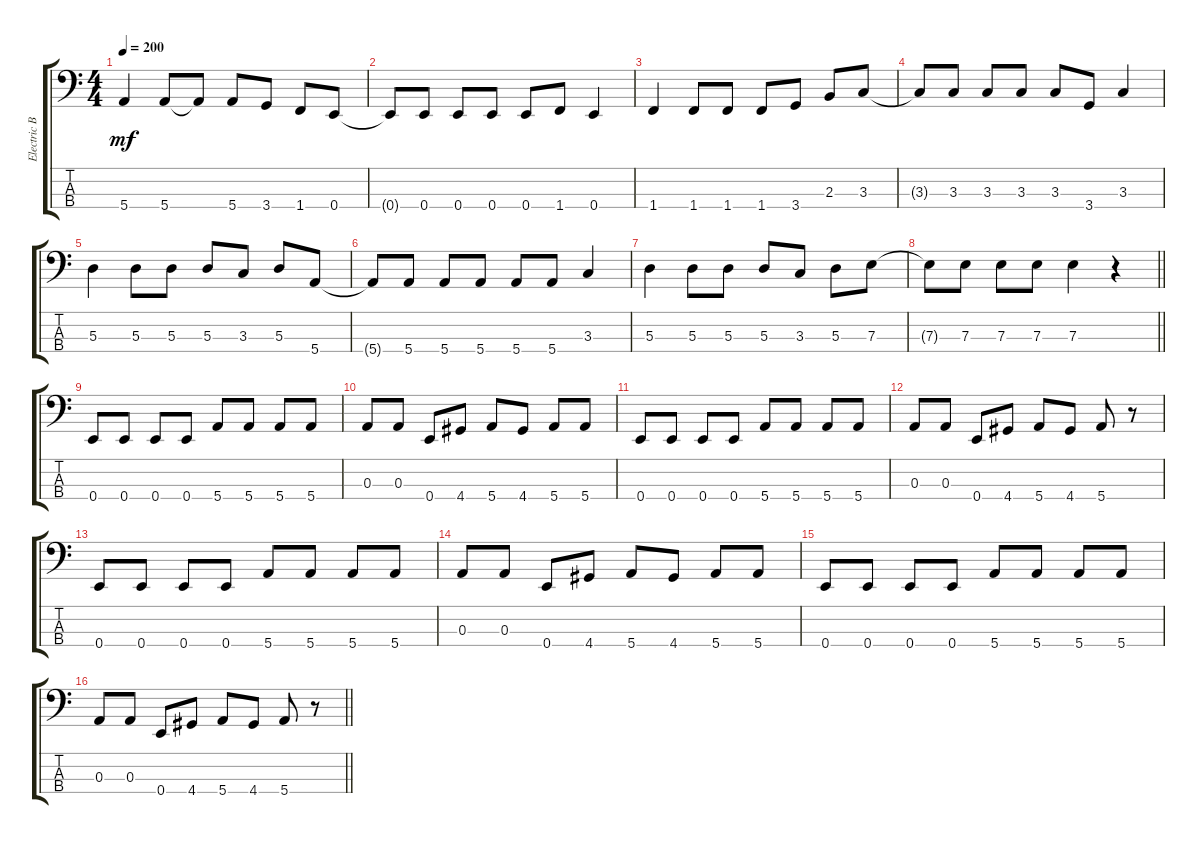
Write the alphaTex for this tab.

\track ("Electric Bass" "Electric B") {instrument electricbassfinger}
\staff {score tabs}
\tuning (G2 D2 A1 E1) {hide}
\ts (4 4)
\tempo 200
\clef f4
\ks c
5.4.4{dy mf} 5.4.8 5.4{t}.8 5.4.8 3.4.8 1.4.8 0.4.8 |
0.4{t}.8 0.4.8 0.4.8 0.4.8 0.4.8 1.4.8 0.4.4 |
1.4.4 1.4.8 1.4.8 1.4.8 3.4.8 2.3.8 3.3.8 |
3.3{t}.8 3.3.8 3.3.8 3.3.8 3.3.8 3.4.8 3.3.4 |
5.3.4 5.3.8 5.3.8 5.3.8 3.3.8 5.3.8 5.4.8 |
5.4{t}.8 5.4.8 5.4.8 5.4.8 5.4.8 5.4.8 3.3.4 |
5.3.4 5.3.8 5.3.8 5.3.8 3.3.8 5.3.8 7.3.8 |
\barLineRight lightlight
7.3{t}.8 7.3.8 7.3.8 7.3.8 7.3.4 r.4 |
0.4.8 0.4.8 0.4.8 0.4.8 5.4.8 5.4.8 5.4.8 5.4.8 |
0.3.8 0.3.8 0.4.8 4.4.8 5.4.8 4.4.8 5.4.8 5.4.8 |
0.4.8 0.4.8 0.4.8 0.4.8 5.4.8 5.4.8 5.4.8 5.4.8 |
0.3.8 0.3.8 0.4.8 4.4.8 5.4.8 4.4.8 5.4.8 r.8 |
0.4.8 0.4.8 0.4.8 0.4.8 5.4.8 5.4.8 5.4.8 5.4.8 |
0.3.8 0.3.8 0.4.8 4.4.8 5.4.8 4.4.8 5.4.8 5.4.8 |
0.4.8 0.4.8 0.4.8 0.4.8 5.4.8 5.4.8 5.4.8 5.4.8 |
\barLineRight lightlight
0.3.8 0.3.8 0.4.8 4.4.8 5.4.8 4.4.8 5.4.8 r.8
